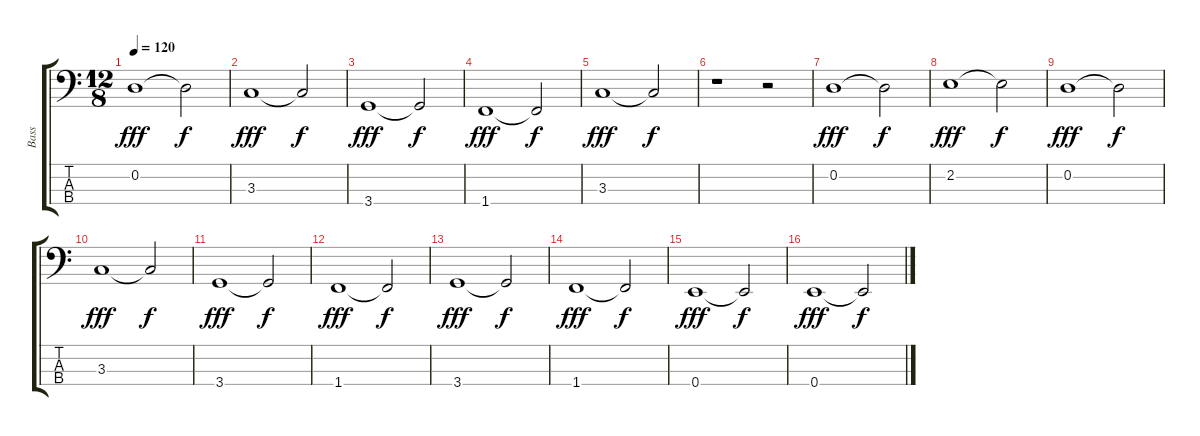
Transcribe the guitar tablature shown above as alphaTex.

\track ("Bass" "Bass") {instrument fretlessbass}
\staff {score tabs}
\tuning (G2 D2 A1 E1) {hide}
\ts (12 8)
\tempo 120
\clef f4
\ks c
0.2.1{dy fff} 0.2{t}.2{dy f} |
3.3.1{dy fff} 3.3{t}.2{dy f} |
3.4.1{dy fff} 3.4{t}.2{dy f} |
1.4.1{dy fff} 1.4{t}.2{dy f} |
3.3.1{dy fff} 3.3{t}.2{dy f} |
r.1 r.2 |
0.2.1{dy fff} 0.2{t}.2{dy f} |
2.2.1{dy fff} 2.2{t}.2{dy f} |
0.2.1{dy fff} 0.2{t}.2{dy f} |
3.3.1{dy fff} 3.3{t}.2{dy f} |
3.4.1{dy fff} 3.4{t}.2{dy f} |
1.4.1{dy fff} 1.4{t}.2{dy f} |
3.4.1{dy fff} 3.4{t}.2{dy f} |
1.4.1{dy fff} 1.4{t}.2{dy f} |
0.4.1{dy fff} 0.4{t}.2{dy f} |
0.4.1{dy fff} 0.4{t}.2{dy f}
